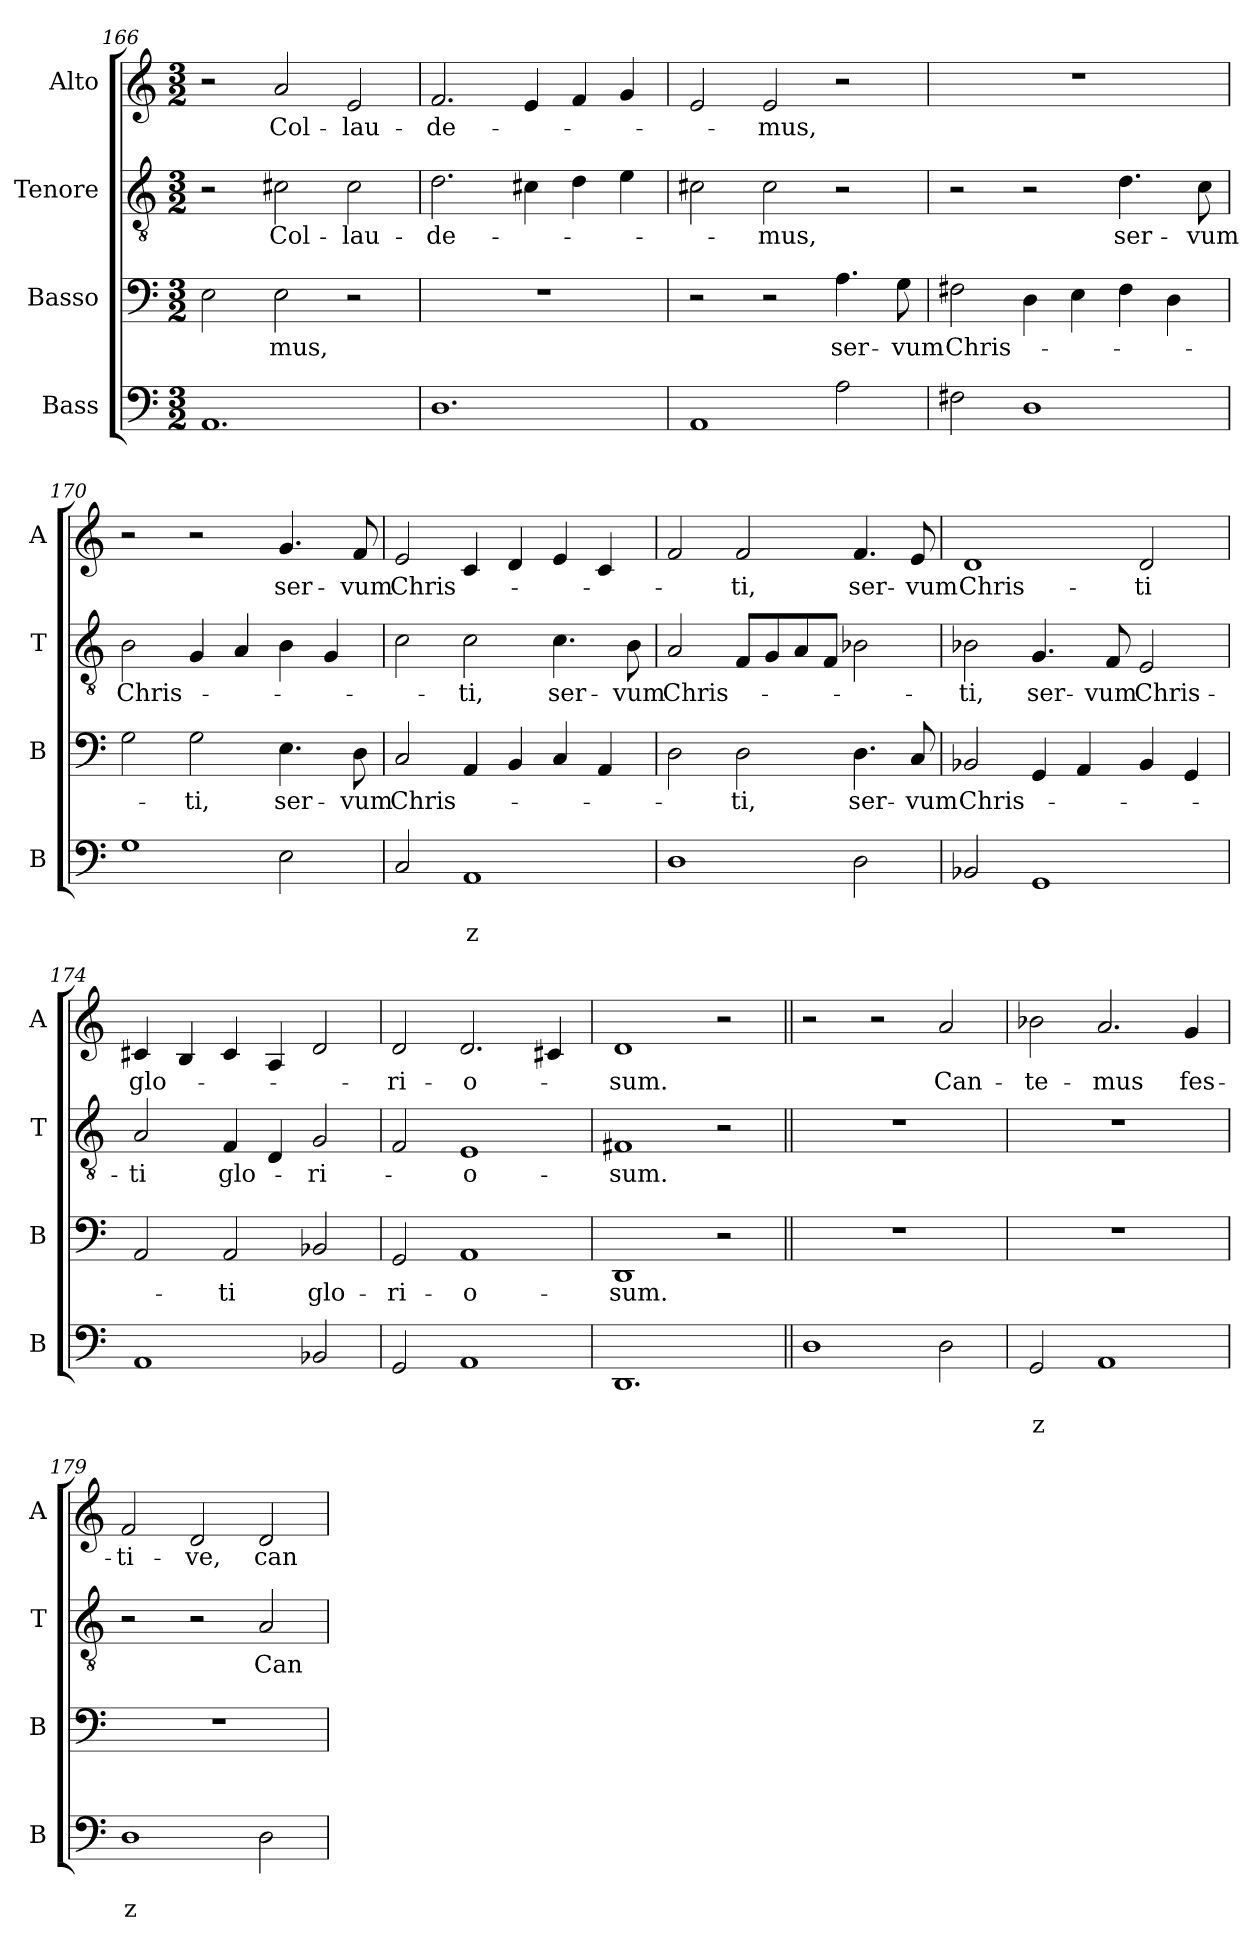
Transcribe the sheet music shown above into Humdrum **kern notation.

**kern	**text	**text	**kern	**text	**kern	**text	**kern	**text
*part4	*part4	*part4	*part3	*part3	*part2	*part2	*part1	*part1
*staff4	*staff4	*staff4	*staff3	*staff3	*staff2	*staff2	*staff1	*staff1
*I"Bass	*	*	*I"Basso	*	*I"Tenore	*	*I"Alto	*
*I'B	*	*	*I'B	*	*I'T	*	*I'A	*
*clefF4	*	*	*clefF4	*	*clefGv2	*	*clefG2	*
*k[]	*	*	*k[]	*	*k[]	*	*k[]	*
*C:	*	*	*C:	*	*C:	*	*C:	*
*M3/2	*	*	*M3/2	*	*M3/2	*	*M3/2	*
=166	=166	=166	=166	=166	=166	=166	=166	=166
1.AA	.	.	2E\	.	2r	.	2r	.
!	!	!	!	!LO:LY:b	!	!LO:LY:b	!	!LO:LY:b
.	.	.	2E\	-mus,	2c#X\	Col-	2a/	Col-
!	!	!	!	!	!	!LO:LY:b	!	!LO:LY:b
.	.	.	2r	.	2c#\	-lau-	2e/	-lau-
=167	=167	=167	=167	=167	=167	=167	=167	=167
!	!	!	!	!	!	!LO:LY:b	!	!LO:LY:b
1.D	.	.	1.r	.	2.d\	-de-	2.f/	-de-
.	.	.	.	.	4c#X\	.	4e/	.
.	.	.	.	.	4d\	.	4f/	.
.	.	.	.	.	4e\	.	4g/	.
=168	=168	=168	=168	=168	=168	=168	=168	=168
1AA	.	.	2r	.	2c#X\	.	2e/	.
!	!	!	!	!	!	!LO:LY:b	!	!LO:LY:b
.	.	.	2r	.	2c#\	-mus,	2e/	-mus,
!	!	!	!	!LO:LY:b	!	!	!	!
2A\	.	.	4.A\	ser-	2r	.	2r	.
!	!	!	!	!LO:LY:b	!	!	!	!
.	.	.	8G\	-vum	.	.	.	.
=169	=169	=169	=169	=169	=169	=169	=169	=169
!	!	!	!	!LO:LY:b	!	!	!	!
2F#X\	.	.	2F#X\	Chris-	2r	.	1.r	.
1D	.	.	4D\	.	2r	.	.	.
.	.	.	4E\	.	.	.	.	.
!	!	!	!	!	!	!LO:LY:b	!	!
.	.	.	4F#\	.	4.d\	ser-	.	.
.	.	.	4D\	.	.	.	.	.
!	!	!	!	!	!	!LO:LY:b	!	!
.	.	.	.	.	8c\	-vum	.	.
!!LO:LB:g=z
=170	=170	=170	=170	=170	=170	=170	=170	=170
!	!	!	!	!	!	!LO:LY:b	!	!
1G	.	.	2G\	.	2B\	Chris-	2r	.
!	!	!	!	!LO:LY:b	!	!	!	!
.	.	.	2G\	-ti,	4G/	.	2r	.
.	.	.	.	.	4A/	.	.	.
!	!	!	!	!LO:LY:b	!	!	!	!LO:LY:b
2E\	.	.	4.E\	ser-	4B\	.	4.g/	ser-
.	.	.	.	.	4G/	.	.	.
!	!	!	!	!LO:LY:b	!	!	!	!LO:LY:b
.	.	.	8D\	-vum	.	.	8f/	-vum
=171	=171	=171	=171	=171	=171	=171	=171	=171
!	!	!	!	!LO:LY:b	!	!	!	!LO:LY:b
2C/	.	.	2C/	Chris-	2c\	.	2e/	Chris-
!	!	!LO:LY:b	!	!	!	!LO:LY:b	!	!
1AA	.	z	4AA/	.	2c\	-ti,	4c/	.
.	.	.	4BB/	.	.	.	4d/	.
!	!	!	!	!	!	!LO:LY:b	!	!
.	.	.	4C/	.	4.c\	ser-	4e/	.
.	.	.	4AA/	.	.	.	4c/	.
!	!	!	!	!	!	!LO:LY:b	!	!
.	.	.	.	.	8B\	-vum	.	.
=172	=172	=172	=172	=172	=172	=172	=172	=172
!	!	!	!	!	!	!LO:LY:b	!	!
1D	.	.	2D\	.	2A/	Chris-	2f/	.
!	!	!	!	!LO:LY:b	!	!	!	!LO:LY:b
.	.	.	2D\	-ti,	8F/L	.	2f/	-ti,
.	.	.	.	.	8G/	.	.	.
.	.	.	.	.	8A/	.	.	.
.	.	.	.	.	8F/J	.	.	.
!	!	!	!	!LO:LY:b	!	!	!	!LO:LY:b
2D\	.	.	4.D\	ser-	2B-X\	.	4.f/	ser-
!	!	!	!	!LO:LY:b	!	!	!	!LO:LY:b
.	.	.	8C/	-vum	.	.	8e/	-vum
=173	=173	=173	=173	=173	=173	=173	=173	=173
!	!	!	!	!LO:LY:b	!	!LO:LY:b	!	!LO:LY:b
2BB-X/	.	.	2BB-X/	Chris-	2B-X\	-ti,	1d	Chris-
!	!	!	!	!	!	!LO:LY:b	!	!
1GG	.	.	4GG/	.	4.G/	ser-	.	.
.	.	.	4AA/	.	.	.	.	.
!	!	!	!	!	!	!LO:LY:b	!	!
.	.	.	.	.	8F/	-vum	.	.
!	!	!	!	!	!	!LO:LY:b	!	!LO:LY:b
.	.	.	4BB-/	.	2E/	Chris-	2d/	-ti
.	.	.	4GG/	.	.	.	.	.
!!LO:PB:g=z
=174	=174	=174	=174	=174	=174	=174	=174	=174
!	!	!	!	!	!	!LO:LY:b	!	!LO:LY:b
1AA	.	.	2AA/	.	2A/	-ti	4c#X/	glo-
.	.	.	.	.	.	.	4B/	.
!	!	!	!	!LO:LY:b	!	!LO:LY:b	!	!
.	.	.	2AA/	-ti	4F/	glo-	4c#/	.
.	.	.	.	.	4D/	.	4A/	.
!	!	!	!	!LO:LY:b	!	!LO:LY:b	!	!
2BB-X/	.	.	2BB-X/	glo-	2G/	-ri-	2d/	.
=175	=175	=175	=175	=175	=175	=175	=175	=175
!	!	!	!	!LO:LY:b	!	!	!	!LO:LY:b
2GG/	.	.	2GG/	-ri-	2F/	.	2d/	-ri-
!	!	!	!	!LO:LY:b	!	!LO:LY:b	!	!LO:LY:b
1AA	.	.	1AA	-o-	1E	-o-	2.d/	-o-
.	.	.	.	.	.	.	4c#X/	.
=176	=176	=176	=176	=176	=176	=176	=176	=176
!	!	!	!	!LO:LY:b	!	!LO:LY:b	!	!LO:LY:b
1.DD	.	.	1DD	-sum.	1F#X	-sum.	1d	-sum.
.	.	.	2r	.	2r	.	2r	.
=177||	=177||	=177||	=177||	=177||	=177||	=177||	=177||	=177||
1D	.	.	1.r	.	1.r	.	2r	.
.	.	.	.	.	.	.	2r	.
!	!	!	!	!	!	!	!	!LO:LY:b
2D\	.	.	.	.	.	.	2a/	Can-
=178	=178	=178	=178	=178	=178	=178	=178	=178
!	!	!LO:LY:b	!	!	!	!	!	!LO:LY:b
2GG/	.	z	1.r	.	1.r	.	2b-X\	-te-
!	!	!	!	!	!	!	!	!LO:LY:b
1AA	.	.	.	.	.	.	2.a/	-mus
!	!	!	!	!	!	!	!	!LO:LY:b
.	.	.	.	.	.	.	4g/	fes-
=179	=179	=179	=179	=179	=179	=179	=179	=179
!	!	!LO:LY:b	!	!	!	!	!	!LO:LY:b
1D	.	z	1.r	.	2r	.	2f/	-ti-
!	!	!	!	!	!	!	!	!LO:LY:b
.	.	.	.	.	2r	.	2d/	-ve,
!	!	!	!	!	!	!LO:LY:b	!	!LO:LY:b
2D\	.	.	.	.	2A/	Can-	2d/	can-
=	=	=	=	=	=	=	=	=
*-	*-	*-	*-	*-	*-	*-	*-	*-
